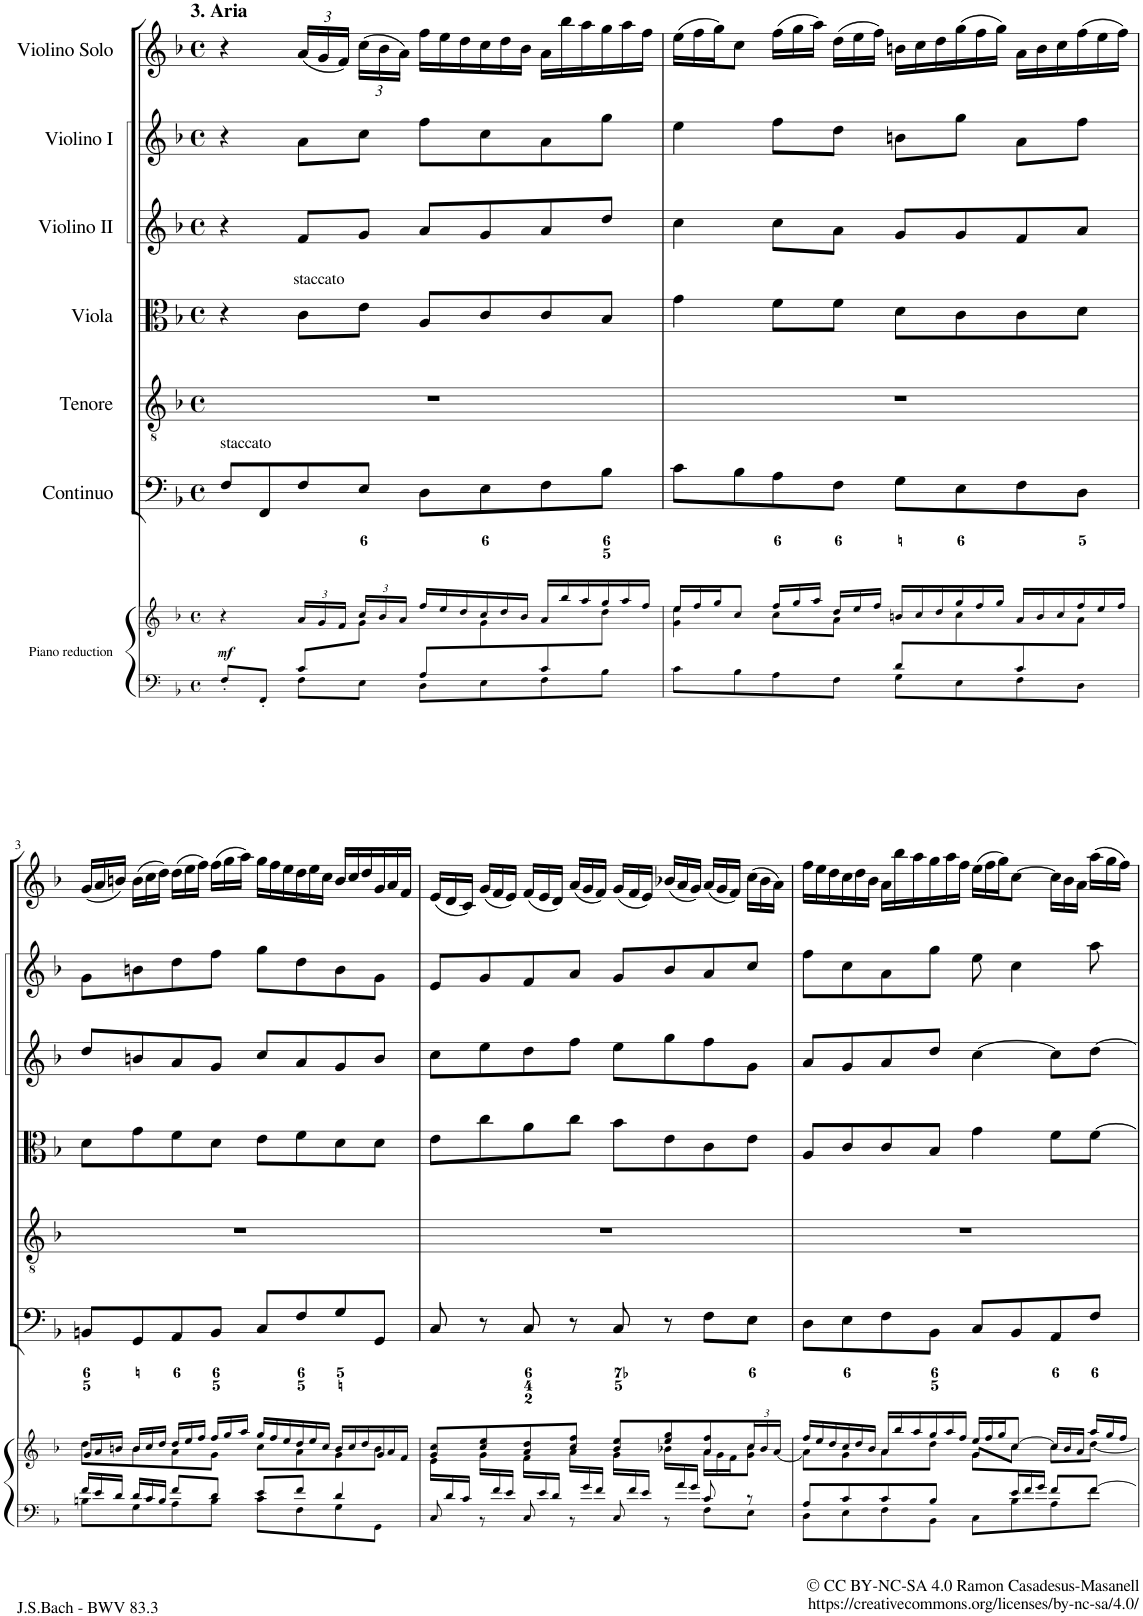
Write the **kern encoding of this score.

**kern	**kern	**dynam	**kern	**kern	**kern	**kern	**kern	**kern
*part7	*part7	*part7	*part6	*part5	*part4	*part3	*part2	*part1
*staff8	*staff7	*staff7/8	*staff6	*staff5	*staff4	*staff3	*staff2	*staff1
*I"Piano reduction	*	*	*I"Continuo	*I"Tenore	*I"Viola	*I"Violino II	*I"Violino I	*I"Violino Solo
*I'Pno	*	*	*	*	*	*	*	*I'Vln
*stria5	*stria5	*	*	*	*	*	*	*
*clefF4	*clefG2	*	*clefF4	*clefGv2	*clefC3	*clefG2	*clefG2	*clefG2
*k[b-]	*k[b-]	*	*k[b-]	*k[b-]	*k[b-]	*k[b-]	*k[b-]	*k[b-]
*M4/4	*M4/4	*	*M4/4	*M4/4	*M4/4	*M4/4	*M4/4	*M4/4
*met(c)	*met(c)	*	*met(c)	*met(c)	*met(c)	*met(c)	*met(c)	*met(c)
=1	=1	=1	=1	=1	=1	=1	=1	=1
*^	*^	*	*	*	*	*	*	*
!	!	!	!	!	!	!	!	!	!	!LO:TX:a:B:t=3. Aria
!	!	!	!	!	!LO:TX:a:t=staccato	!	!	!	!	!
!	!	!	!	!LO:DY:b	!	!	!	!	!	!
4ryy	8F'/L	4r	4ryy	mf	8F/L	1r	4r	4r	4r	4r
.	8FF'/J	.	.	.	8FF/	.	.	.	.	.
*	*	*Xbrackettup	*	*	*	*	*	*	*	*Xbrackettup
!	!	!	!	!	!	!	!LO:TX:a:t=staccato	!	!	!
8c/L	8F\L	24a/LL	8ryy	.	8F/	.	8c\L	8f/L	8a\L	(24a/LL
.	.	24g/	.	.	.	.	.	.	.	24g/
.	.	24f/JJ	.	.	.	.	.	.	.	24f/JJ)
8ryy	8E\J	24cc/LL	8g\J	.	8E/J	.	8e\J	8g/J	8cc\J	(24cc\LL
.	.	24b-/	.	.	.	.	.	.	.	24b-\
.	.	24a/JJ	.	.	.	.	.	.	.	24a\JJ)
*	*	*brackettup	*	*	*	*	*	*	*	*brackettup
8A/L	8D\L	24ff/LL	8ryy	.	8D\L	.	8A/L	8a/L	8ff\L	24ff\LL
.	.	24ee/	.	.	.	.	.	.	.	24ee\
.	.	24dd/	.	.	.	.	.	.	.	24dd\
8ryy	8E\	24cc/	8g\	.	8E\	.	8c/	8g/	8cc\	24cc\
.	.	24dd/	.	.	.	.	.	.	.	24dd\
.	.	24b-/JJ	.	.	.	.	.	.	.	24b-\JJ
8c/	8F\	24a/LL	8ryy	.	8F\	.	8c/	8a/	8a\	24a\LL
.	.	24bb-/	.	.	.	.	.	.	.	24bb-\
.	.	24aa/	.	.	.	.	.	.	.	24aa\
8ryy	8B-\J	24gg/	8dd\J	.	8B-\J	.	8B-/J	8dd/J	8gg\J	24gg\
.	.	24aa/	.	.	.	.	.	.	.	24aa\
.	.	24ff/JJ	.	.	.	.	.	.	.	24ff\JJ
=2	=2	=2	=2	=2	=2	=2	=2	=2	=2	=2
*	*	*Xbrackettup	*	*	*	*	*	*	*	*Xbrackettup
2ryy	8c\L	24ee/LL	4g\ 4ee\	.	8c\L	1r	4g\	4cc\	4ee\	(24ee\LL
.	.	24ff/	.	.	.	.	.	.	.	24ff\
.	.	24gg/J	.	.	.	.	.	.	.	24gg\J)
.	8B-\	8cc/J	.	.	8B-\	.	.	.	.	8cc\J
.	8A\	24ff/LL	8cc\L	.	8A\	.	8f\L	8cc\L	8ff\L	(24ff\LL
.	.	24gg/	.	.	.	.	.	.	.	24gg\
.	.	24aa/JJ	.	.	.	.	.	.	.	24aa\JJ)
.	8F\J	24dd/LL	8a\J	.	8F\J	.	8f\J	8a\J	8dd\J	(24dd\LL
.	.	24ee/	.	.	.	.	.	.	.	24ee\
.	.	24ff/JJ	.	.	.	.	.	.	.	24ff\JJ)
*	*	*brackettup	*	*	*	*	*	*	*	*brackettup
8d/L	8G\L	24bn/LL	8ryy	.	8G\L	.	8d\L	8g/L	8bn\L	24bn\LL
.	.	24cc/	.	.	.	.	.	.	.	24cc\
.	.	24dd/	.	.	.	.	.	.	.	24dd\
8ryy	8E\	24gg/	8cc\	.	8E\	.	8c\	8g/	8gg\J	(24gg\
.	.	24ff/	.	.	.	.	.	.	.	24ff\
.	.	24gg/JJ	.	.	.	.	.	.	.	24gg\JJ)
8c/	8F\	24a/LL	8ryy	.	8F\	.	8c\	8f/	8a\L	24a\LL
.	.	24b/	.	.	.	.	.	.	.	24b\
.	.	24cc/	.	.	.	.	.	.	.	24cc\
8ryy	8D\J	24ff/	8a\J	.	8D\J	.	8d\J	8a/J	8ff\J	(24ff\
.	.	24ee/	.	.	.	.	.	.	.	24ee\
.	.	24ff/JJ	.	.	.	.	.	.	.	24ff\JJ)
!!LO:LB:g=z
=3	=3	=3	=3	=3	=3	=3	=3	=3	=3	=3
*Xbrackettup	*	*Xbrackettup	*	*	*	*	*	*	*	*Xbrackettup
24f/LL	8Bn\L	24g/LL	8dd\L	.	8BBn/L	1r	8d\L	8dd/L	8g\L	(24g/LL
24e/	.	24a/	.	.	.	.	.	.	.	24a/
24d/JJ	.	24bn/JJ	.	.	.	.	.	.	.	24bn/JJ)
24d/LL	8G\	24b/LL	8b\	.	8GG/	.	8g\	8bn/	8bn\	(24b\LL
24c/	.	24cc/	.	.	.	.	.	.	.	24cc\
24B/JJ	.	24dd/JJ	.	.	.	.	.	.	.	24dd\JJ)
8f/L	8A\	24dd/LL	8a\	.	8AA/	.	8f\	8a/	8dd\	(24dd\LL
.	.	24ee/	.	.	.	.	.	.	.	24ee\
.	.	24ff/JJ	.	.	.	.	.	.	.	24ff\JJ)
8d/J	8B\J	24ff/LL	8g\J	.	8BB/J	.	8d\J	8g/J	8ff\J	(24ff\LL
.	.	24gg/	.	.	.	.	.	.	.	24gg\
.	.	24aa/JJ	.	.	.	.	.	.	.	24aa\JJ)
*	*	*brackettup	*	*	*	*	*	*	*	*brackettup
8e/L	8c\L	24gg/LL	8cc\L	.	8C/L	.	8e\L	8cc/L	8gg\L	24gg\LL
.	.	24ff/	.	.	.	.	.	.	.	24ff\
.	.	24ee/	.	.	.	.	.	.	.	24ee\
8f/J	8F\	24dd/	8a\	.	8F/	.	8f\	8a/	8dd\	24dd\
.	.	24ee/	.	.	.	.	.	.	.	24ee\
.	.	24cc/JJ	.	.	.	.	.	.	.	24cc\JJ
4d/	8G\	24b/LL	8g\	.	8G/	.	8d\	8g/	8b\	24b/LL
.	.	24cc/	.	.	.	.	.	.	.	24cc/
.	.	24dd/	.	.	.	.	.	.	.	24dd/
.	8GG\J	24g/	8b\J	.	8GG/J	.	8d\J	8b/J	8g\J	24g/
.	.	24a/	.	.	.	.	.	.	.	24a/
.	.	24f/JJ	.	.	.	.	.	.	.	24f/JJ
=4	=4	=4	=4	=4	=4	=4	=4	=4	=4	=4
*	*	*	*^	*	*	*	*	*	*	*
*	*	*	*	*Xbrackettup	*	*	*	*	*	*	*Xbrackettup
24ryy	8C/	8g/ 8cc/L	2.ryy	24e\LL	.	8C/	1r	8e\L	8cc\L	8e/L	(24e/LL
24d/	.	.	.	12ryy	.	.	.	.	.	.	24d/
24c/JJ	.	.	.	.	.	.	.	.	.	.	24c/JJ)
24ryy	8r	8cc/ 8ee/	.	24g\LL	.	8r	.	8cc\	8ee\	8g/	(24g/LL
24f/	.	.	.	12ryy	.	.	.	.	.	.	24f/
24e/JJ	.	.	.	.	.	.	.	.	.	.	24e/JJ)
24ryy	8C/	8a/ 8dd/	.	24f\LL	.	8C/	.	8a\	8dd\	8f/	(24f/LL
24e/	.	.	.	12ryy	.	.	.	.	.	.	24e/
24d/JJ	.	.	.	.	.	.	.	.	.	.	24d/JJ)
24ryy	8r	8cc/ 8ff/J	.	24a\LL	.	8r	.	8cc\J	8ff\J	8a/J	(24a/LL
24g/	.	.	.	12ryy	.	.	.	.	.	.	24g/
24f/JJ	.	.	.	.	.	.	.	.	.	.	24f/JJ)
24ryy	8C/	8b-/ 8ee/L	.	24g\LL	.	8C/	.	8b-\L	8ee\L	8g/L	(24g/LL
24f/	.	.	.	12ryy	.	.	.	.	.	.	24f/
24e/JJ	.	.	.	.	.	.	.	.	.	.	24e/JJ)
24ryy	8r	8ee/ 8gg/	.	24b-X\LL	.	8r	.	8e\	8gg\	8b-/	(24b-X/LL
24a/	.	.	.	3ryy	.	.	.	.	.	.	24a/
24g/JJ	.	.	.	.	.	.	.	.	.	.	24g/JJ)
8c/	8F\L	8a/ 8ff/	24a\LL	.	.	8F\L	.	8c\	8ff\	8a/	(24a/LL
.	.	.	24g\	.	.	.	.	.	.	.	24g/
.	.	.	24f\J	.	.	.	.	.	.	.	24f/JJ)
8r	8E\J	24cc/L	8g\ 8cc\J	.	.	8E\J	.	8e\J	8g\J	8cc/J	(24cc\LL
.	.	24b-/	.	.	.	.	.	.	.	.	24b-\
.	.	[<24a/JJ	.	.	.	.	.	.	.	.	24a\JJ)
=5	=5	=5	=5	=5	=5	=5	=5	=5	=5	=5	=5
*	*	*brackettup	*	*	*	*	*	*	*	*	*brackettup
8A/L	8D\L	24ff/LL	8a\L]	2ryy	.	8D\L	1r	8A/L	8a/L	8ff\L	24ff\LL
.	.	24ee/	.	.	.	.	.	.	.	.	24ee\
.	.	24dd/	.	.	.	.	.	.	.	.	24dd\
8c/	8E\	24cc/	8g\	.	.	8E\	.	8c/	8g/	8cc\	24cc\
.	.	24dd/	.	.	.	.	.	.	.	.	24dd\
.	.	24b-/JJ	.	.	.	.	.	.	.	.	24b-\JJ
8c/	8F\	24a/LL	8a\	.	.	8F\	.	8c/	8a/	8a\	24a\LL
.	.	24bb-/	.	.	.	.	.	.	.	.	24bb-\
.	.	24aa/	.	.	.	.	.	.	.	.	24aa\
8B-/J	8BB-\J	24gg/	8dd\J	.	.	8BB-\J	.	8B-/J	8dd/J	8gg\J	24gg\
.	.	24aa/	.	.	.	.	.	.	.	.	24aa\
.	.	24ff/JJ	.	.	.	.	.	.	.	.	24ff\JJ
*	*	*Xbrackettup	*	*	*	*	*	*	*	*	*Xbrackettup
8ryy	8C\L	24ee/LL	8g/L	8g\L	.	8C/L	.	4g\	[4cc\	8ee\	(24ee\LL
.	.	24ff/	.	.	.	.	.	.	.	.	24ff\
.	.	24gg/J	.	.	.	.	.	.	.	.	24gg\J)
24e/L	8B-\	[8cc/J	8cc\J	4.ryy	.	8BB-/	.	.	.	4cc\	[8cc\J
24f/	.	.	.	.	.	.	.	.	.	.	.
24g/JJ	.	.	.	.	.	.	.	.	.	.	.
8f/L	8A\	24cc/LL]	8cc\L	.	.	8AA/	.	8f\L	8cc\L]	.	24cc\LL]
.	.	24b-/	.	.	.	.	.	.	.	.	24b-\
.	.	24a/JJ	.	.	.	.	.	.	.	.	24a\JJ
[8f/J	8f\J	24aa/LL	[8dd\J	.	.	8F/J	.	[8f\J	[8dd\J	8aa\	(24aa\LL
.	.	24gg/	.	.	.	.	.	.	.	.	24gg\
.	.	24ff/JJ	.	.	.	.	.	.	.	.	24ff\JJ)
*v	*v	*	*	*	*	*	*	*	*	*	*
*	*v	*v	*v	*	*	*	*	*	*	*
=	=	=	=	=	=	=	=	=
*-	*-	*-	*-	*-	*-	*-	*-	*-
